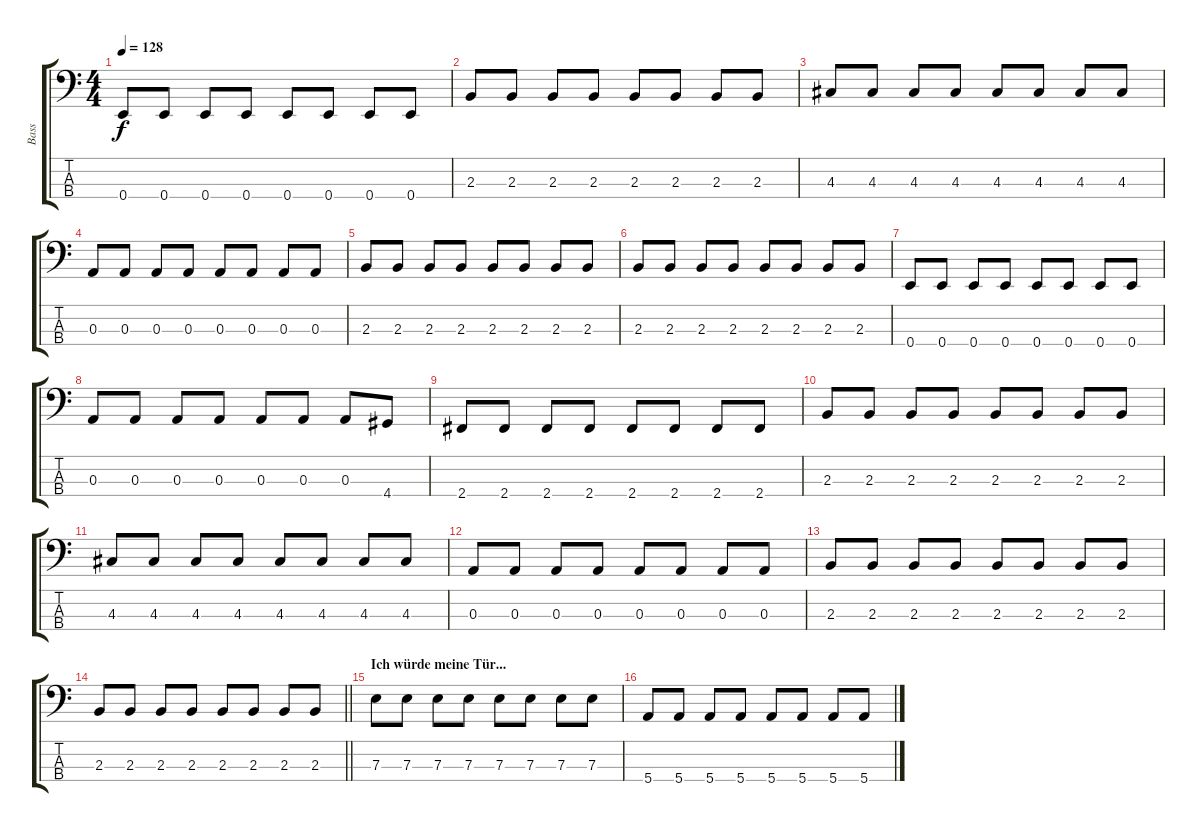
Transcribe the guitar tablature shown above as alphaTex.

\track ("Bass" "Bass") {instrument electricbassfinger}
\staff {score tabs}
\tuning (G2 D2 A1 E1) {hide}
\ts (4 4)
\tempo 128
\clef f4
\ks c
0.4.8{dy f} 0.4.8 0.4.8 0.4.8 0.4.8 0.4.8 0.4.8 0.4.8 |
2.3.8 2.3.8 2.3.8 2.3.8 2.3.8 2.3.8 2.3.8 2.3.8 |
4.3.8 4.3.8 4.3.8 4.3.8 4.3.8 4.3.8 4.3.8 4.3.8 |
0.3.8 0.3.8 0.3.8 0.3.8 0.3.8 0.3.8 0.3.8 0.3.8 |
2.3.8 2.3.8 2.3.8 2.3.8 2.3.8 2.3.8 2.3.8 2.3.8 |
2.3.8 2.3.8 2.3.8 2.3.8 2.3.8 2.3.8 2.3.8 2.3.8 |
0.4.8 0.4.8 0.4.8 0.4.8 0.4.8 0.4.8 0.4.8 0.4.8 |
0.3.8 0.3.8 0.3.8 0.3.8 0.3.8 0.3.8 0.3.8 4.4.8 |
2.4.8 2.4.8 2.4.8 2.4.8 2.4.8 2.4.8 2.4.8 2.4.8 |
2.3.8 2.3.8 2.3.8 2.3.8 2.3.8 2.3.8 2.3.8 2.3.8 |
4.3.8 4.3.8 4.3.8 4.3.8 4.3.8 4.3.8 4.3.8 4.3.8 |
0.3.8 0.3.8 0.3.8 0.3.8 0.3.8 0.3.8 0.3.8 0.3.8 |
2.3.8 2.3.8 2.3.8 2.3.8 2.3.8 2.3.8 2.3.8 2.3.8 |
\barLineRight lightlight
2.3.8 2.3.8 2.3.8 2.3.8 2.3.8 2.3.8 2.3.8 2.3.8 |
\section ("" "Ich würde meine Tür...")
7.3.8 7.3.8 7.3.8 7.3.8 7.3.8 7.3.8 7.3.8 7.3.8 |
5.4.8 5.4.8 5.4.8 5.4.8 5.4.8 5.4.8 5.4.8 5.4.8
